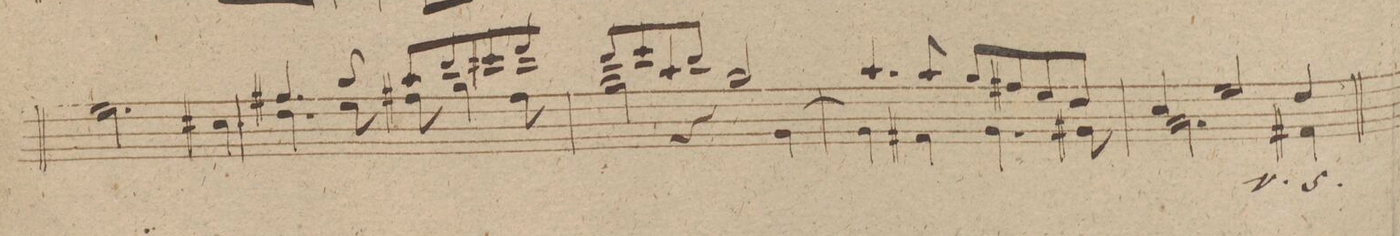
**kern
*I"Organo.
*clefF4
*k[f#c#g#d#]
*met(c|)
*M2/2
2.G#\
4E#X\
=236
*^
4.A#/	4.F#\
8B/	8G#\
8c#/L	8A#X\
8d#/	4B\
8e#X/	.
8f#/J	8A#\
=237	=237
8d#/L	4B\
8e/	.
8c#/	4r
8d#/J	.
2B/	4ryy
.	[>4BB\
=238	=238
4.c#/	4BB\]
.	4AA#X\
8c#/	.
8B/L	4.BB\
8A#X/	.
8G#/	.
8F#/J	8BB#X\
=239	=239
4E/	2.C#\
2G#/	.
4F#/	4AA#X\
=240	=240
*-	*-
